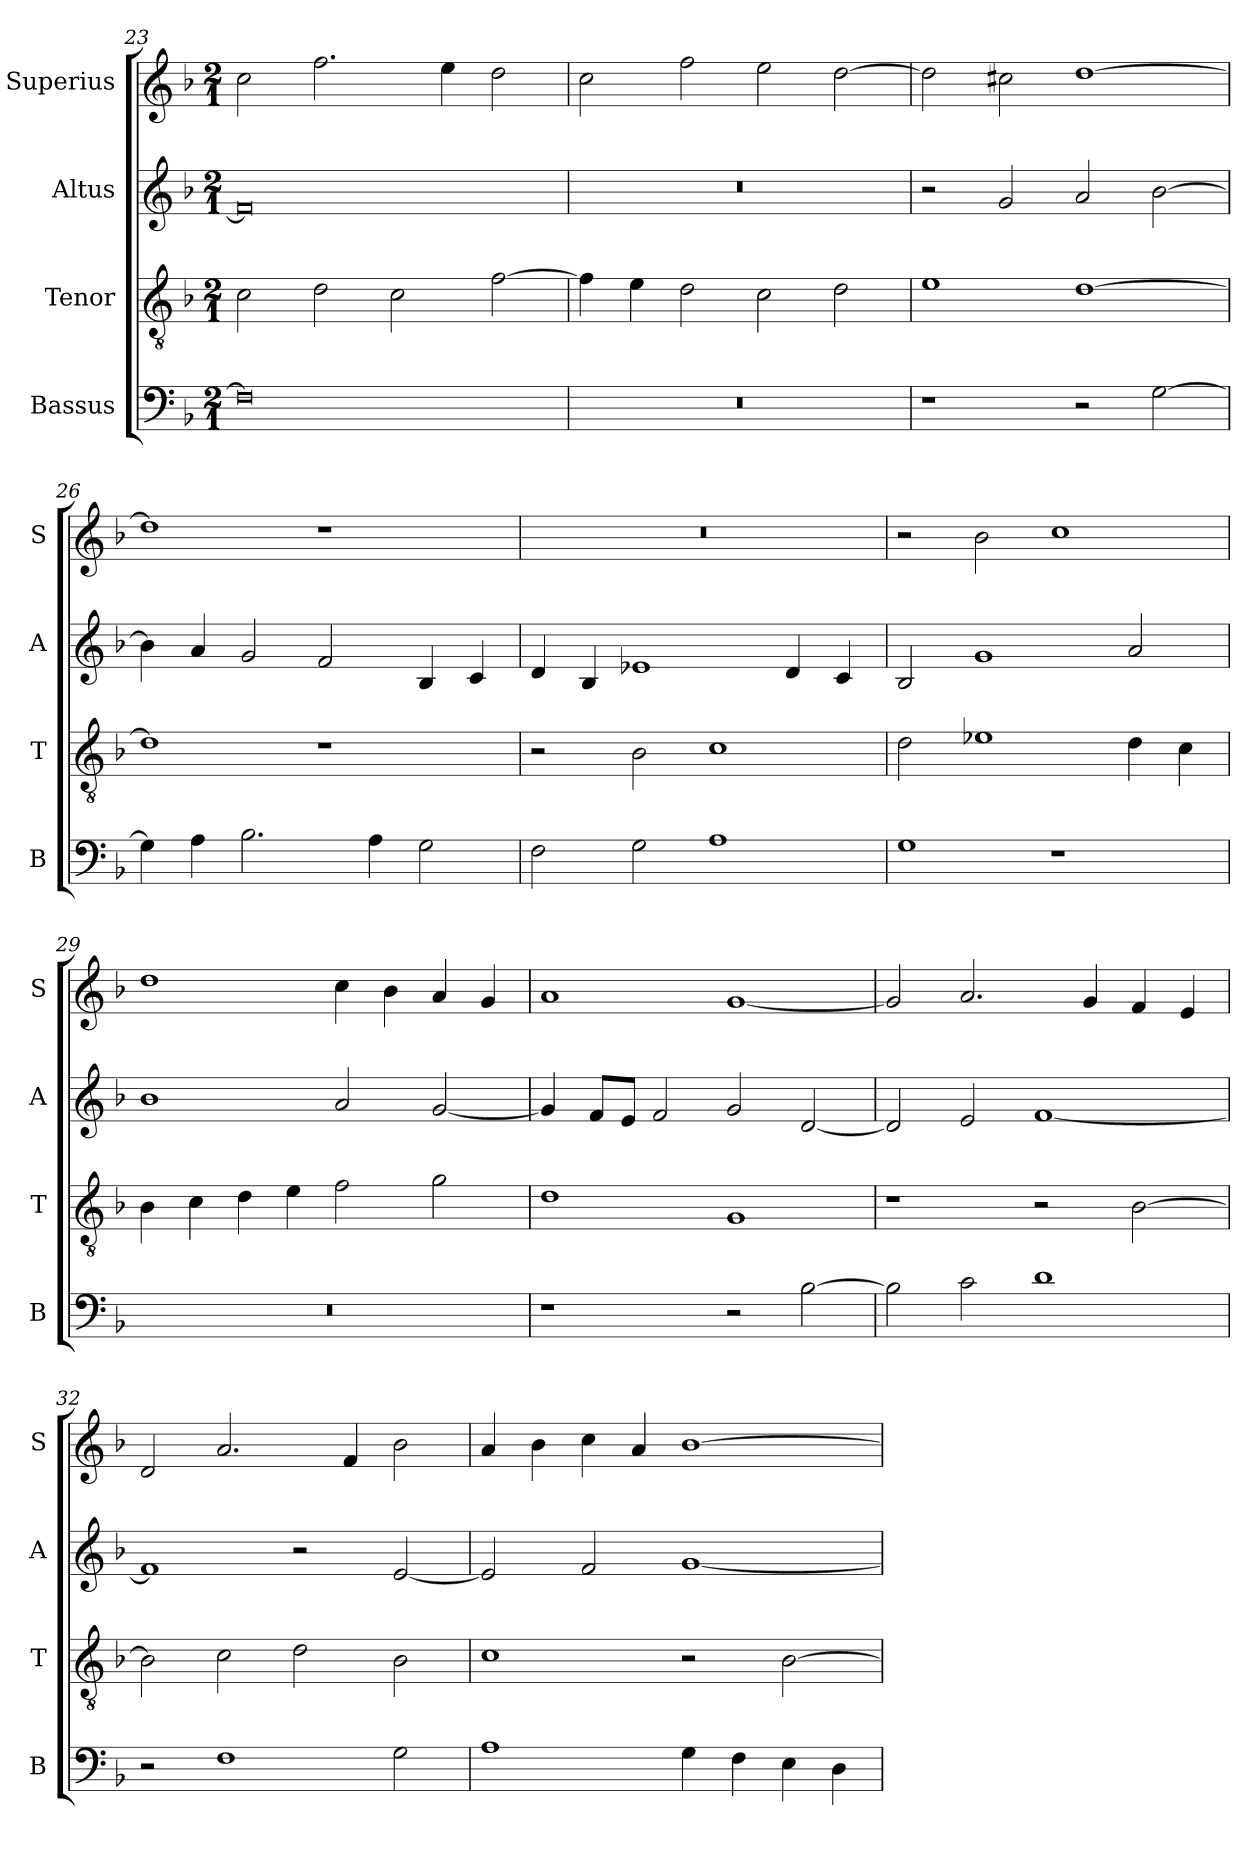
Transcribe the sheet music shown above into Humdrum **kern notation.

**kern	**kern	**kern	**kern
*part4	*part3	*part2	*part1
*staff4	*staff3	*staff2	*staff1
*I"Bassus	*I"Tenor	*I"Altus	*I"Superius
*I'B	*I'T	*I'A	*I'S
*clefF4	*clefGv2	*clefG2	*clefG2
*k[b-]	*k[b-]	*k[b-]	*k[b-]
*F:	*F:	*F:	*F:
*M2/1	*M2/1	*M2/1	*M2/1
=23	=23	=23	=23
0F]	2c	0f]	2cc
.	2d	.	2.ff
.	2c	.	.
.	.	.	4ee
.	[2f	.	2dd
=24	=24	=24	=24
0r	4f]	0r	2cc
.	4e	.	.
.	2d	.	2ff
.	2c	.	2ee
.	2d	.	[2dd
=25	=25	=25	=25
1r	1e	2r	2dd]
.	.	2g	2cc#X
2r	[1d	2a	[1dd
[2G	.	[2b-	.
=26	=26	=26	=26
4G]	1d]	4b-]	1dd]
4A	.	4a	.
2.B-	.	2g	.
.	1r	2f	1r
4A	.	.	.
2G	.	4B-	.
.	.	4c	.
=27	=27	=27	=27
2F	2r	4d	0r
.	.	4B-	.
2G	2B-	1e-X	.
1A	1c	.	.
.	.	4d	.
.	.	4c	.
=28	=28	=28	=28
1G	2d	2B-	2r
.	1e-X	1g	2b-
1r	.	.	1cc
.	4d	2a	.
.	4c	.	.
=29	=29	=29	=29
0r	4B-	1b-	1dd
.	4c	.	.
.	4d	.	.
.	4e	.	.
.	2f	2a	4cc
.	.	.	4b-
.	2g	[2g	4a
.	.	.	4g
=30	=30	=30	=30
1r	1d	4g]	1a
.	.	8fL	.
.	.	8eJ	.
.	.	2f	.
2r	1G	2g	[1g
[2B-	.	[2d	.
=31	=31	=31	=31
2B-]	1r	2d]	2g]
2c	.	2e	2.a
1d	2r	[1f	.
.	.	.	4g
.	[2B-	.	4f
.	.	.	4e
=32	=32	=32	=32
2r	2B-]	1f]	2d
1F	2c	.	2.a
.	2d	2r	.
.	.	.	4f
2G	2B-	[2e	2b-
=33	=33	=33	=33
1A	1c	2e]	4a
.	.	.	4b-
.	.	2f	4cc
.	.	.	4a
4G	2r	[1g	[1b-
4F	.	.	.
4E	[2B-	.	.
4D	.	.	.
=	=	=	=
*-	*-	*-	*-
